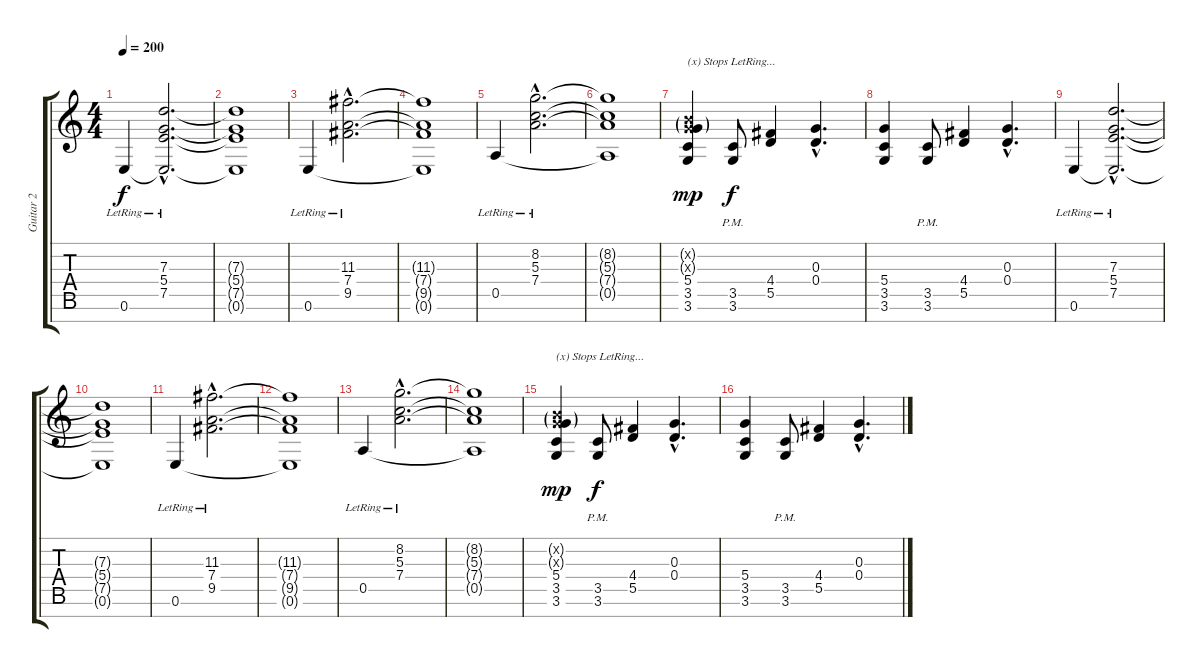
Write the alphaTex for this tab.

\track ("Guitar 2" "Guitar 2") {instrument overdrivenguitar}
\staff {score tabs}
\tuning (E4 B3 G3 D3 A2 E2 B1) {hide}
\ts (4 4)
\tempo 200
\clef g2
\ks c
0.6{lr}.4{dy f} (7.3{hac lr} 5.4{hac lr} 7.5{hac lr} 0.6{hac t}).2{d} |
(7.3{t} 5.4{t} 7.5{t} 0.6{t}).1 |
0.6{lr}.4 (11.3{hac lr} 7.4{hac lr} 9.5{hac lr}).2{d} |
(11.3{t} 7.4{t} 9.5{t} 0.6{t}).1 |
0.5{lr}.4 (8.2{hac lr} 5.3{hac lr} 7.4{hac lr}).2{d} |
(8.2{t} 5.3{t} 7.4{t} 0.5{t}).1 |
(0.2{g x} 0.3{g x} 5.4 3.5 3.6).4{txt "(x) Stops LetRing..." dy mp} (3.5{pm} 3.6{pm}).8{dy f} (4.4 5.5).4 (0.3{hac} 0.4{hac}).4{d} |
(5.4 3.5 3.6).4 (3.5{pm} 3.6{pm}).8 (4.4 5.5).4 (0.3{hac} 0.4{hac}).4{d} |
0.6{lr}.4 (7.3{hac lr} 5.4{hac lr} 7.5{hac lr} 0.6{hac t}).2{d} |
(7.3{t} 5.4{t} 7.5{t} 0.6{t}).1 |
0.6{lr}.4 (11.3{hac lr} 7.4{hac lr} 9.5{hac lr}).2{d} |
(11.3{t} 7.4{t} 9.5{t} 0.6{t}).1 |
0.5{lr}.4 (8.2{hac lr} 5.3{hac lr} 7.4{hac lr}).2{d} |
(8.2{t} 5.3{t} 7.4{t} 0.5{t}).1 |
(0.2{g x} 0.3{g x} 5.4 3.5 3.6).4{txt "(x) Stops LetRing..." dy mp} (3.5{pm} 3.6{pm}).8{dy f} (4.4 5.5).4 (0.3{hac} 0.4{hac}).4{d} |
(5.4 3.5 3.6).4 (3.5{pm} 3.6{pm}).8 (4.4 5.5).4 (0.3{hac} 0.4{hac}).4{d}
